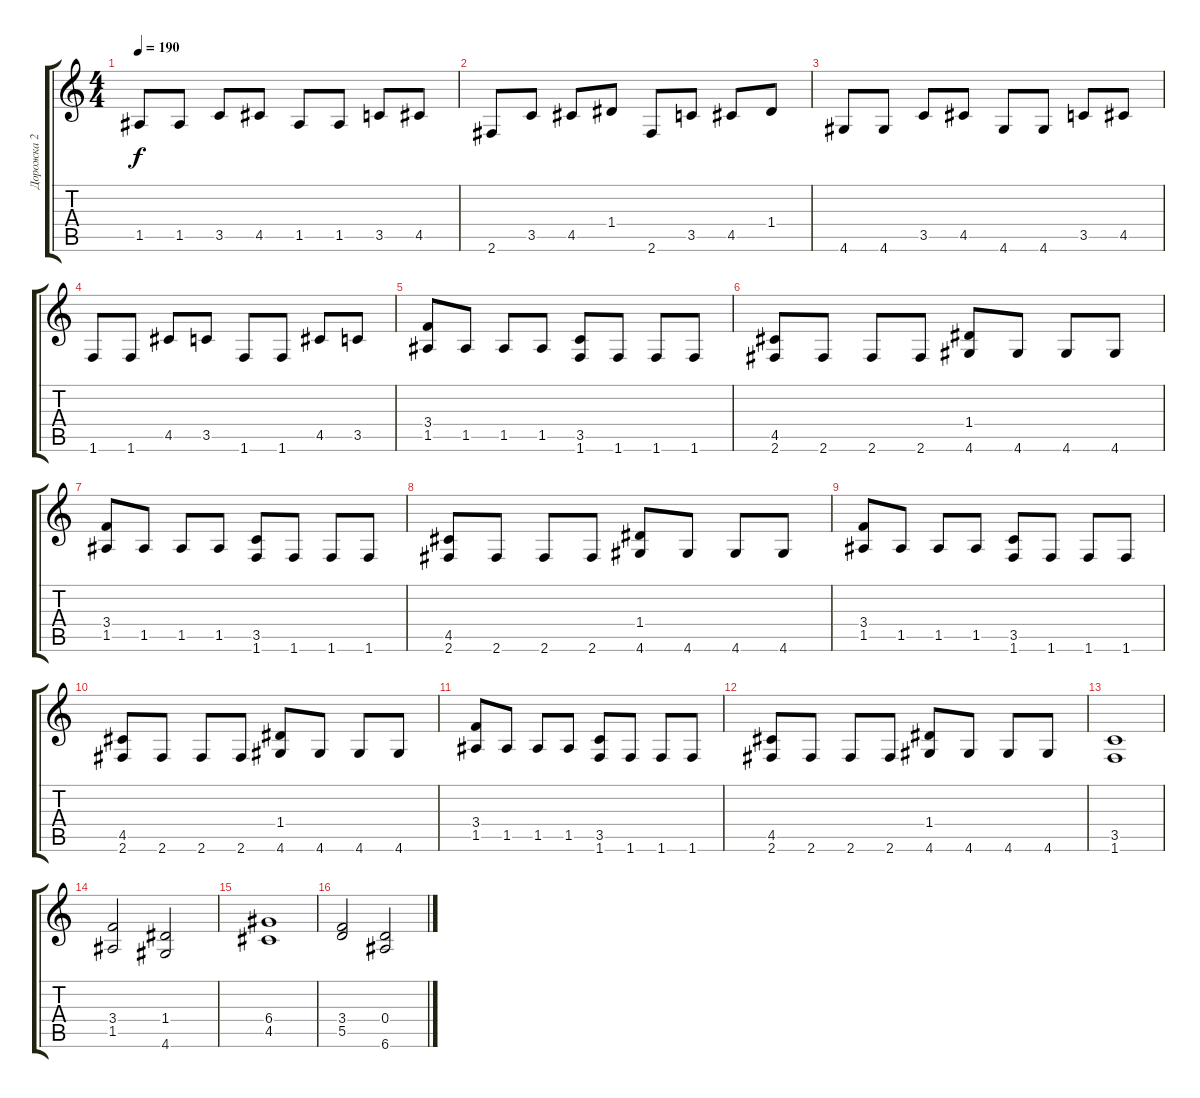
\track ("Дорожка 2" "Дорожка 2") {instrument distortionguitar}
\staff {score tabs}
\tuning (E4 B3 G3 D3 A2 E2) {hide}
\ts (4 4)
\tempo 190
\clef g2
\ks c
1.5.8{dy f} 1.5.8 3.5.8 4.5.8 1.5.8 1.5.8 3.5.8 4.5.8 |
2.6.8 3.5.8 4.5.8 1.4.8 2.6.8 3.5.8 4.5.8 1.4.8 |
4.6.8 4.6.8 3.5.8 4.5.8 4.6.8 4.6.8 3.5.8 4.5.8 |
1.6.8 1.6.8 4.5.8 3.5.8 1.6.8 1.6.8 4.5.8 3.5.8 |
(3.4 1.5).8 1.5.8 1.5.8 1.5.8 (3.5 1.6).8 1.6.8 1.6.8 1.6.8 |
(4.5 2.6).8 2.6.8 2.6.8 2.6.8 (1.4 4.6).8 4.6.8 4.6.8 4.6.8 |
(3.4 1.5).8 1.5.8 1.5.8 1.5.8 (3.5 1.6).8 1.6.8 1.6.8 1.6.8 |
(4.5 2.6).8 2.6.8 2.6.8 2.6.8 (1.4 4.6).8 4.6.8 4.6.8 4.6.8 |
(3.4 1.5).8 1.5.8 1.5.8 1.5.8 (3.5 1.6).8 1.6.8 1.6.8 1.6.8 |
(4.5 2.6).8 2.6.8 2.6.8 2.6.8 (1.4 4.6).8 4.6.8 4.6.8 4.6.8 |
(3.4 1.5).8 1.5.8 1.5.8 1.5.8 (3.5 1.6).8 1.6.8 1.6.8 1.6.8 |
(4.5 2.6).8 2.6.8 2.6.8 2.6.8 (1.4 4.6).8 4.6.8 4.6.8 4.6.8 |
(3.5 1.6).1 |
(3.4 1.5).2 (1.4 4.6).2 |
(6.4 4.5).1 |
(3.4 5.5).2 (0.4 6.6).2
